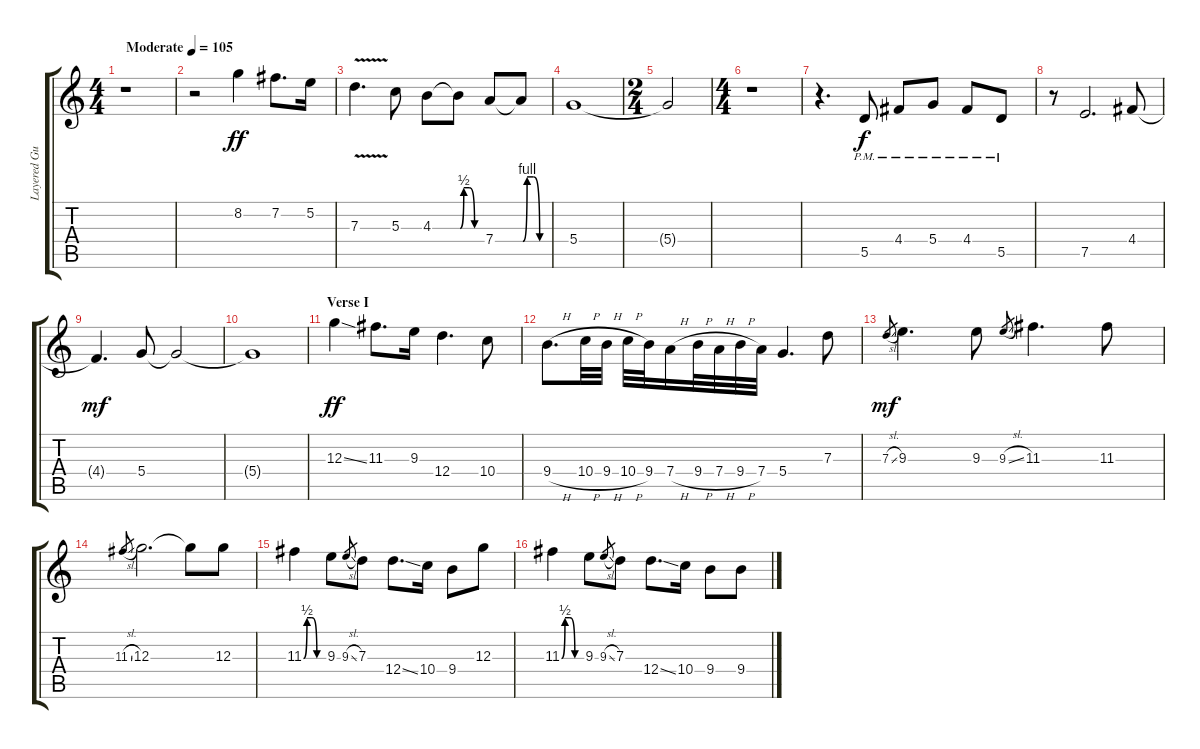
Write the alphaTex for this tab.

\track ("Layered Guitar" "Layered Gu") {instrument overdrivenguitar}
\staff {score tabs}
\tuning (E4 B3 G3 D3 A2 E2) {hide}
\ts (4 4)
\tempo (105 "Moderate")
\clef g2
\ks c
r.1{dy ff instrument overdrivenguitar} |
r.2 8.2.4 7.2.8{d} 5.2.16 |
7.3{v}.4{d} 5.3.8 4.3.8 4.3{be (custom 0 0 10 2 25 2 40 0 60 0) t}.8 7.4.8 7.4{be (custom 0 0 10 4 25 4 40 0 60 0) t}.8 |
5.4.1 |
\ts (2 4)
5.4{t}.2 |
\ts (4 4)
r.1 |
r.4{d} 5.5{pm}.8{dy f} 4.4{pm}.8 5.4{pm}.8 4.4{pm}.8 5.5{pm}.8 |
r.8 7.5.2{d} 4.4.8 |
4.4{t}.4{d dy mf} 5.4.8 5.4{t}.2 |
5.4{t}.1 |
\section ("" "Verse I")
12.3{ss}.4{dy ff} 11.3.8{d} 9.3.16 12.4.4{d} 10.4.8 |
9.4{h}.8{d} 10.4{h}.32 9.4{h}.32 10.4{h}.32 9.4.32 7.4{h}.16 9.4{h}.32 7.4{h}.32 9.4{h}.32 7.4.32 5.4.4{d} 7.3.8 |
7.3{sl}.8{gr dy mf} 9.3.4{d} 9.3.8 9.3{sl}.8{gr} 11.3.4{d} 11.3.8 |
11.3{sl}.8{gr} 12.3.2{d} 12.3{t}.8 12.3.8 |
11.3{be (custom 0 0 10 2 25 2 40 0 60 0)}.4 9.3.8 9.3{sl}.8{gr} 7.3.8 12.4{ss}.8{d} 10.4.16 9.4.8 12.3.8 |
11.3{be (custom 0 0 10 2 25 2 40 0 60 0)}.4 9.3.8 9.3{sl}.8{gr} 7.3.8 12.4{ss}.8{d} 10.4.16 9.4.8 9.4.8
